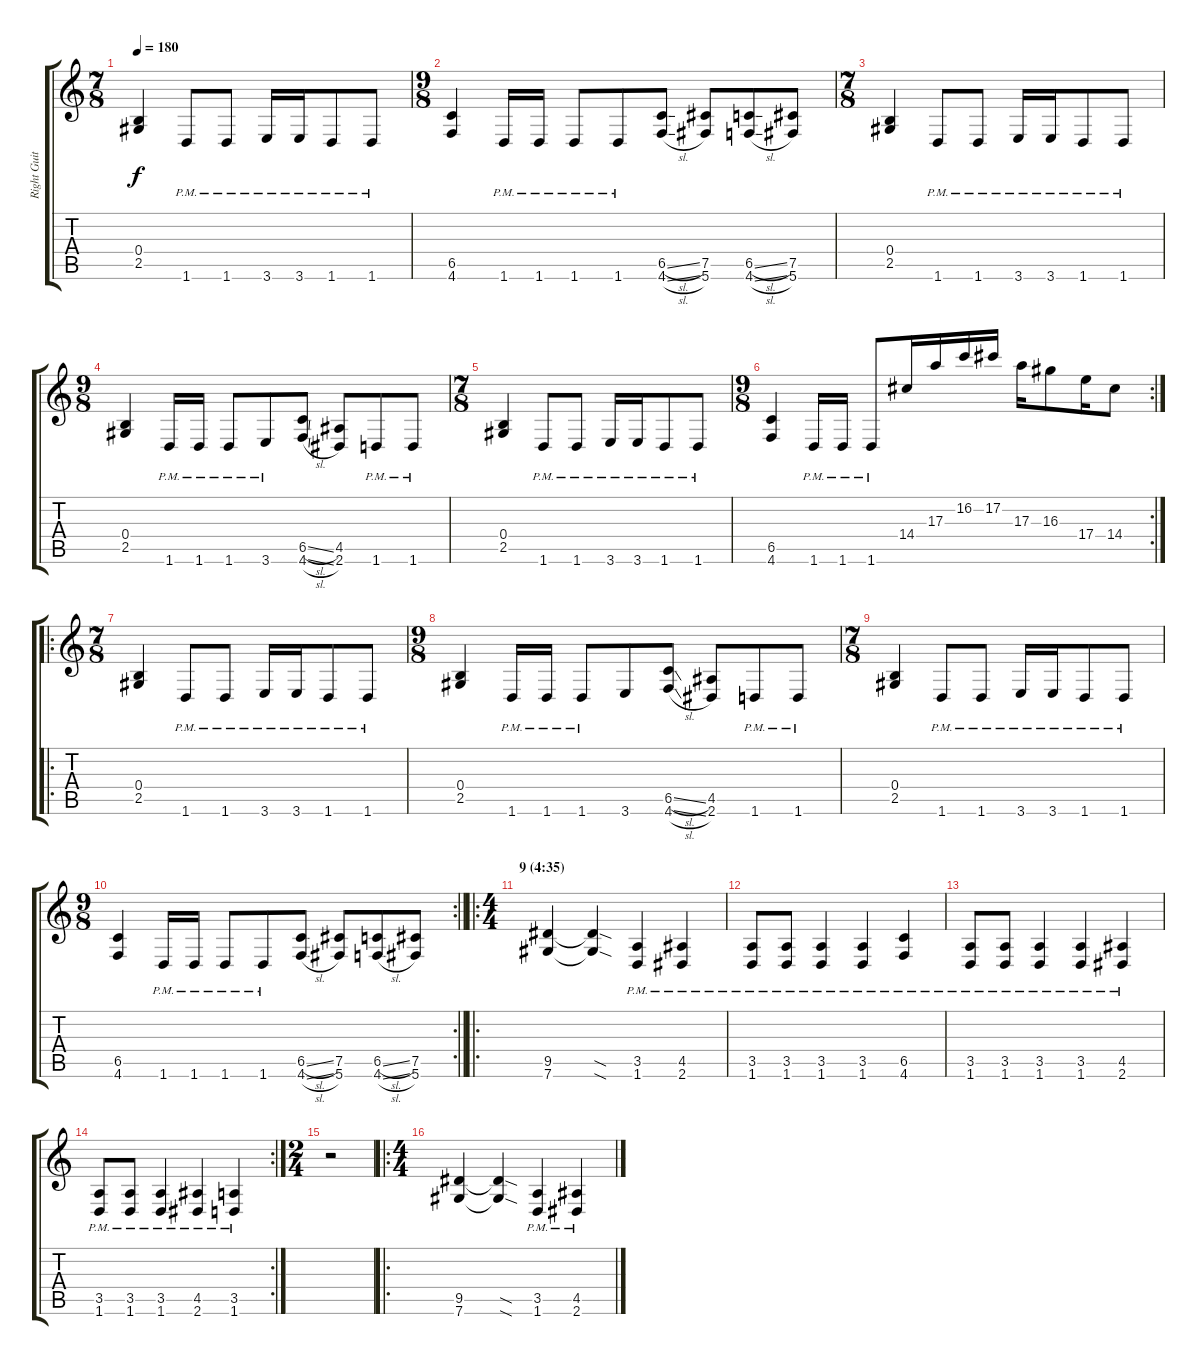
\track ("Right Guitar" "Right Guit") {instrument distortionguitar}
\staff {score tabs}
\tuning (Db4 Ab3 E3 B2 Gb2 Db2) {hide}
\ts (7 8)
\tempo 180
\clef g2
\ks c
(0.4 2.5).4{dy f} 1.6{pm}.8 1.6{pm}.8 3.6{pm}.16 3.6{pm}.16 1.6{pm}.8 1.6{pm}.8 |
\ts (9 8)
(6.5 4.6).4 1.6{pm}.16 1.6{pm}.16 1.6{pm}.8 1.6{pm}.8 (6.5{sl} 4.6{sl}).8 (7.5 5.6).8 (6.5{sl} 4.6{sl}).8 (7.5 5.6).8 |
\ts (7 8)
(0.4 2.5).4 1.6{pm}.8 1.6{pm}.8 3.6{pm}.16 3.6{pm}.16 1.6{pm}.8 1.6{pm}.8 |
\ts (9 8)
(0.4 2.5).4 1.6{pm}.16 1.6{pm}.16 1.6{pm}.8 3.6{pm}.8 (6.5{sl} 4.6{sl}).8 (4.5 2.6).8 1.6{pm}.8 1.6{pm}.8 |
\ts (7 8)
(0.4 2.5).4 1.6{pm}.8 1.6{pm}.8 3.6{pm}.16 3.6{pm}.16 1.6{pm}.8 1.6{pm}.8 |
\rc 2
\ts (9 8)
(6.5 4.6).4 1.6{pm}.16 1.6{pm}.16 1.6{pm}.8 14.4.16 17.3.16 16.2.16 17.2.16 17.3.16 16.3.8 17.4.16 14.4.8 |
\ro
\ts (7 8)
(0.4 2.5).4 1.6{pm}.8 1.6{pm}.8 3.6{pm}.16 3.6{pm}.16 1.6{pm}.8 1.6{pm}.8 |
\ts (9 8)
(0.4 2.5).4 1.6{pm}.16 1.6{pm}.16 1.6{pm}.8 3.6.8 (6.5{sl} 4.6{sl}).8 (4.5 2.6).8 1.6{pm}.8 1.6{pm}.8 |
\ts (7 8)
(0.4 2.5).4 1.6{pm}.8 1.6{pm}.8 3.6{pm}.16 3.6{pm}.16 1.6{pm}.8 1.6{pm}.8 |
\rc 2
\ts (9 8)
\barLineRight lightlight
(6.5 4.6).4 1.6{pm}.16 1.6{pm}.16 1.6{pm}.8 1.6{pm}.8 (6.5{sl} 4.6{sl}).8 (7.5 5.6).8 (6.5{sl} 4.6{sl}).8 (7.5 5.6).8 |
\ro
\ts (4 4)
\section ("" "9 (4:35)")
(9.5 7.6).4 (9.5{sod t} 7.6{sod t}).4 (3.5{pm} 1.6{pm}).4 (4.5{pm} 2.6{pm}).4 |
(3.5{pm} 1.6{pm}).8 (3.5{pm} 1.6{pm}).8 (3.5{pm} 1.6{pm}).4 (3.5{pm} 1.6{pm}).4 (6.5{pm} 4.6{pm}).4 |
(3.5{pm} 1.6{pm}).8 (3.5{pm} 1.6{pm}).8 (3.5{pm} 1.6{pm}).4 (3.5{pm} 1.6{pm}).4 (4.5{pm} 2.6{pm}).4 |
\rc 2
(3.5{pm} 1.6{pm}).8 (3.5{pm} 1.6{pm}).8 (3.5{pm} 1.6{pm}).4 (4.5{pm} 2.6{pm}).4 (3.5{pm} 1.6{pm}).4 |
\ts (2 4)
r.2 |
\ro
\ts (4 4)
(9.5 7.6).4 (9.5{sod t} 7.6{sod t}).4 (3.5{pm} 1.6{pm}).4 (4.5{pm} 2.6{pm}).4
